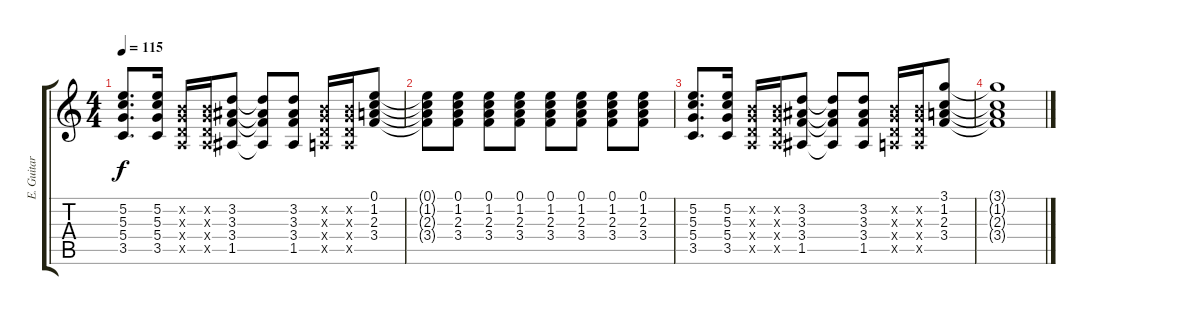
\track ("E. Guitar 1" "E. Guitar ") {instrument electricguitarclean}
\staff {score tabs}
\tuning (E4 B3 G3 D3 A2 E2) {hide}
\ts (4 4)
\tempo 115
\clef g2
\ks c
(5.2 5.3 5.4 3.5).8{d dy f} (5.2 5.3 5.4 3.5).16 (0.2{x} 0.3{x} 0.4{x} 0.5{x}).16 (0.2{x} 0.3{x} 0.4{x} 0.5{x}).16 (3.2 3.3 3.4 1.5).8 (3.2{t} 3.3{t} 3.4{t} 1.5{t}).8 (3.2 3.3 3.4 1.5).8 (0.2{x} 0.3{x} 0.4{x} 0.5{x}).16 (0.2{x} 0.3{x} 0.4{x} 0.5{x}).16 (0.1 1.2 2.3 3.4).8 |
(0.1{t} 1.2{t} 2.3{t} 3.4{t}).8 (0.1 1.2 2.3 3.4).8 (0.1 1.2 2.3 3.4).8 (0.1 1.2 2.3 3.4).8 (0.1 1.2 2.3 3.4).8 (0.1 1.2 2.3 3.4).8 (0.1 1.2 2.3 3.4).8 (0.1 1.2 2.3 3.4).8 |
(5.2 5.3 5.4 3.5).8{d} (5.2 5.3 5.4 3.5).16 (0.2{x} 0.3{x} 0.4{x} 0.5{x}).16 (0.2{x} 0.3{x} 0.4{x} 0.5{x}).16 (3.2 3.3 3.4 1.5).8 (3.2{t} 3.3{t} 3.4{t} 1.5{t}).8 (3.2 3.3 3.4 1.5).8 (0.2{x} 0.3{x} 0.4{x} 0.5{x}).16 (0.2{x} 0.3{x} 0.4{x} 0.5{x}).16 (3.1 1.2 2.3 3.4).8 |
(3.1{t} 1.2{t} 2.3{t} 3.4{t}).1
